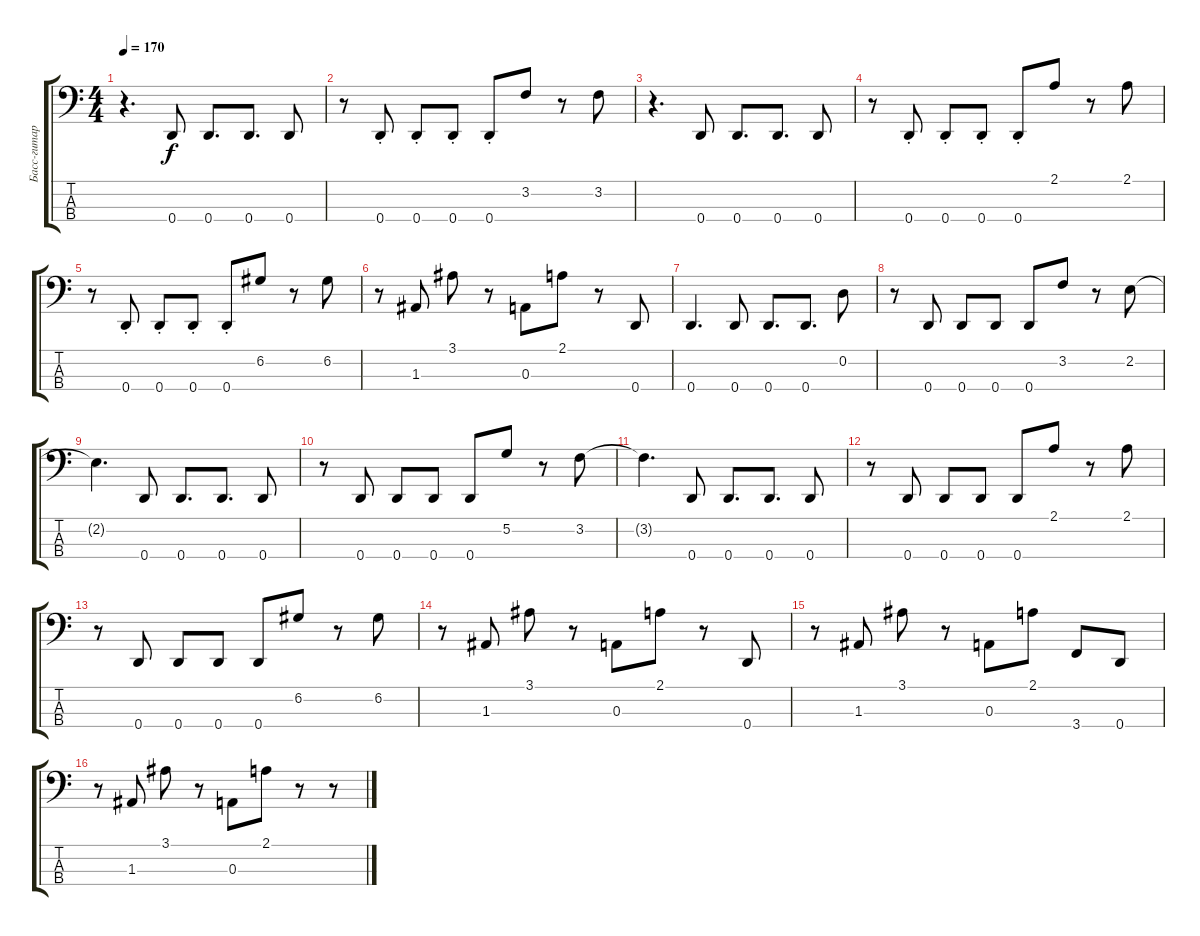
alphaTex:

\track ("Басс-гитара" "Басс-гитар") {instrument slapbass1}
\staff {score tabs}
\tuning (G2 D2 A1 D1) {hide}
\ts (4 4)
\tempo 170
\clef f4
\ks c
r.4{d dy f} 0.4.8 0.4.8{d} 0.4.8{d} 0.4.8 |
r.8 0.4{st}.8 0.4{st}.8 0.4{st}.8 0.4{st}.8 3.2.8 r.8 3.2.8 |
r.4{d} 0.4.8 0.4.8{d} 0.4.8{d} 0.4.8 |
r.8 0.4{st}.8 0.4{st}.8 0.4{st}.8 0.4{st}.8 2.1.8 r.8 2.1.8 |
r.8 0.4{st}.8 0.4{st}.8 0.4{st}.8 0.4{st}.8 6.2.8 r.8 6.2.8 |
r.8 1.3.8 3.1.8 r.8 0.3.8 2.1.8 r.8 0.4.8 |
0.4.4{d} 0.4.8 0.4.8{d} 0.4.8{d} 0.2.8 |
r.8 0.4.8 0.4.8 0.4.8 0.4.8 3.2.8 r.8 2.2.8 |
2.2{t}.4{d} 0.4.8 0.4.8{d} 0.4.8{d} 0.4.8 |
r.8 0.4.8 0.4.8 0.4.8 0.4.8 5.2.8 r.8 3.2.8 |
3.2{t}.4{d} 0.4.8 0.4.8{d} 0.4.8{d} 0.4.8 |
r.8 0.4.8 0.4.8 0.4.8 0.4.8 2.1.8 r.8 2.1.8 |
r.8 0.4.8 0.4.8 0.4.8 0.4.8 6.2.8 r.8 6.2.8 |
r.8 1.3.8 3.1.8 r.8 0.3.8 2.1.8 r.8 0.4.8 |
r.8 1.3.8 3.1.8 r.8 0.3.8 2.1.8 3.4.8 0.4.8 |
r.8 1.3.8 3.1.8 r.8 0.3.8 2.1.8 r.8 r.8
